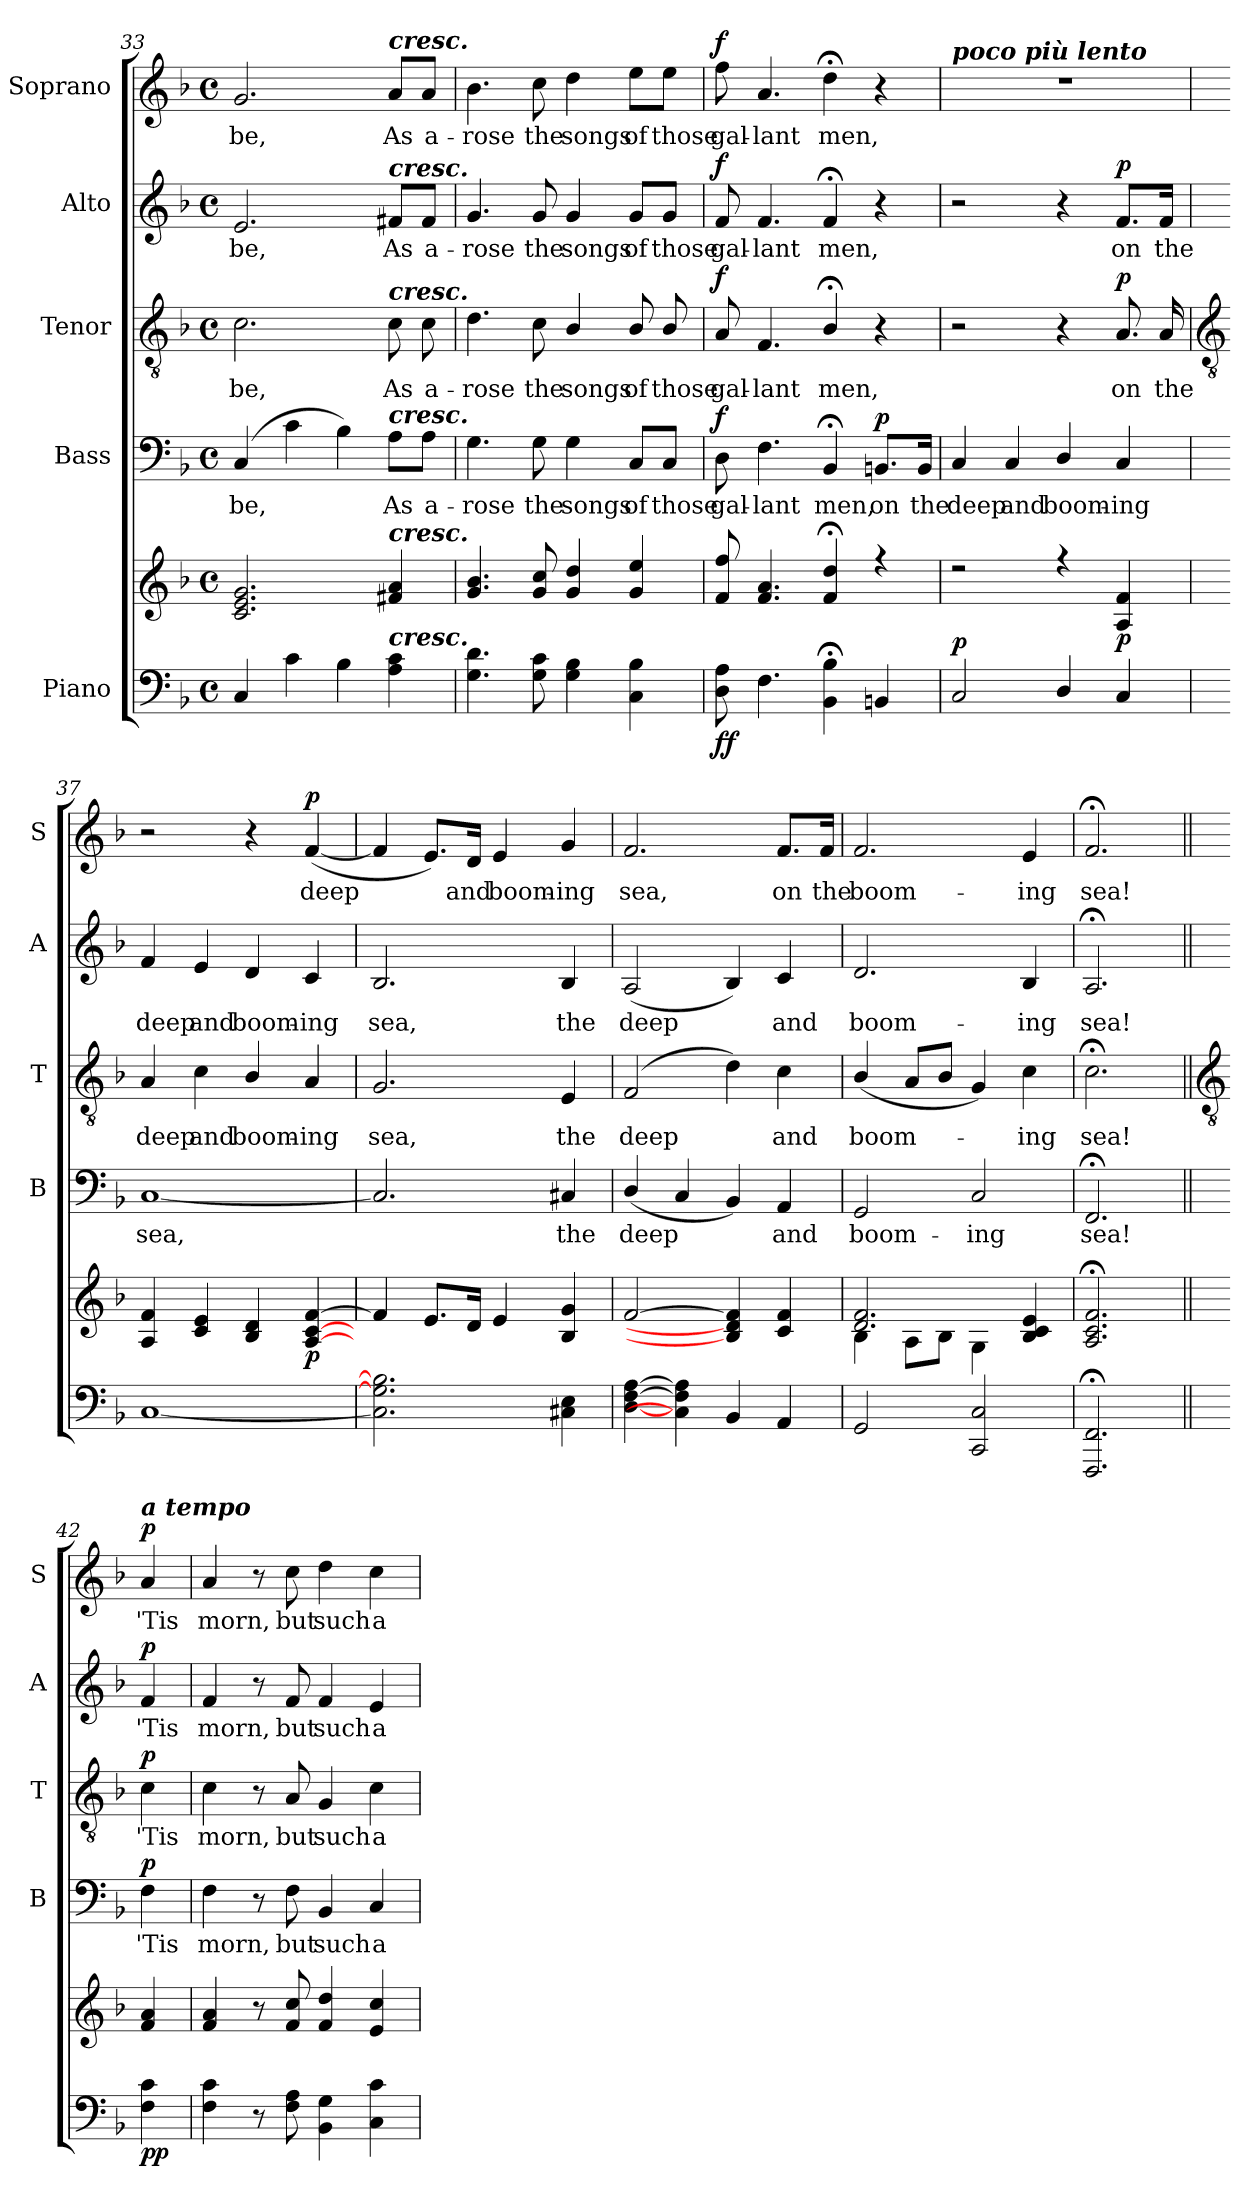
**kern	**kern	**dynam	**kern	**text	**dynam	**kern	**text	**dynam	**kern	**text	**dynam	**kern	**text	**dynam
*part5	*part5	*part5	*part4	*part4	*part4	*part3	*part3	*part3	*part2	*part2	*part2	*part1	*part1	*part1
*staff6	*staff5	*staff5/6	*staff4	*staff4	*staff4	*staff3	*staff3	*staff3	*staff2	*staff2	*staff2	*staff1	*staff1	*staff1
*I"Piano	*	*	*I"Bass	*	*	*I"Tenor	*	*	*I"Alto	*	*	*I"Soprano	*	*
*	*	*	*I'B	*	*	*I'T	*	*	*I'A	*	*	*I'S	*	*
*clefF4	*clefG2	*	*clefF4	*	*	*clefGv2	*	*	*clefG2	*	*	*clefG2	*	*
*k[b-]	*k[b-]	*	*k[b-]	*	*	*k[b-]	*	*	*k[b-]	*	*	*k[b-]	*	*
*F:	*F:	*	*F:	*	*	*F:	*	*	*F:	*	*	*F:	*	*
*M4/4	*M4/4	*	*M4/4	*	*	*M4/4	*	*	*M4/4	*	*	*M4/4	*	*
*met(c)	*met(c)	*	*met(c)	*	*	*met(c)	*	*	*met(c)	*	*	*met(c)	*	*
=33	=33	=33	=33	=33	=33	=33	=33	=33	=33	=33	=33	=33	=33	=33
*	*^	*	*	*	*	*	*	*	*	*	*	*	*	*
!	!	!	!	!	!LO:LY:b	!	!	!LO:LY:b	!	!	!LO:LY:b	!	!	!LO:LY:b	!
4C	2.c 2.e 2.g	1ryy	.	(<4C	be,	.	2.c	be,	.	2.e	be,	.	2.g	be,	.
4c	.	.	.	4c	.	.	.	.	.	.	.	.	.	.	.
4B-	.	.	.	4B-)	.	.	.	.	.	.	.	.	.	.	.
!	!	!	!	!	!	!	!	!	!	!	!	!	!LO:TX:a:Bi:t=cresc.	!	!
!	!	!	!	!	!	!	!	!	!	!LO:TX:a:Bi:t=cresc.	!	!	!	!	!
!	!	!	!	!	!	!	!LO:TX:a:Bi:t=cresc.	!	!	!	!	!	!	!	!
!	!	!	!	!LO:TX:a:Bi:t=cresc.	!	!	!	!	!	!	!	!	!	!	!
!	!LO:TX:a:Bi:t=cresc.	!	!	!	!	!	!	!	!	!	!	!	!	!	!
!LO:TX:a:Bi:t=cresc.	!	!	!	!	!	!	!	!	!	!	!	!	!	!	!
!	!	!	!	!	!LO:LY:b	!	!	!LO:LY:b	!	!	!LO:LY:b	!	!	!LO:LY:b	!
4A 4c	4f#X 4a	.	.	8A\L	As	.	8c	As	.	8f#X/L	As	.	8a/L	As	.
!	!	!	!	!	!LO:LY:b	!	!	!LO:LY:b	!	!	!LO:LY:b	!	!	!LO:LY:b	!
.	.	.	.	8A\J	a-	.	8c	a-	.	8f#/J	a-	.	8a/J	a-	.
=34	=34	=34	=34	=34	=34	=34	=34	=34	=34	=34	=34	=34	=34	=34	=34
!	!	!	!	!	!LO:LY:b	!	!	!LO:LY:b	!	!	!LO:LY:b	!	!	!LO:LY:b	!
4.G 4.d	4.g 4.b-	1ryy	.	4.G	-rose	.	4.d	-rose	.	4.g	-rose	.	4.b-	-rose	.
!	!	!	!	!	!LO:LY:b	!	!	!LO:LY:b	!	!	!LO:LY:b	!	!	!LO:LY:b	!
8G 8c	8g 8cc	.	.	8G	the	.	8c	the	.	8g	the	.	8cc	the	.
!	!	!	!	!	!LO:LY:b	!	!	!LO:LY:b	!	!	!LO:LY:b	!	!	!LO:LY:b	!
4G 4B-	4g 4dd	.	.	4G	songs	.	4B-/	songs	.	4g	songs	.	4dd	songs	.
!	!	!	!	!	!LO:LY:b	!	!	!LO:LY:b	!	!	!LO:LY:b	!	!	!LO:LY:b	!
4C 4B-	4g 4ee	.	.	8C/L	of	.	8B-/	of	.	8g/L	of	.	8ee\L	of	.
!	!	!	!	!	!LO:LY:b	!	!	!LO:LY:b	!	!	!LO:LY:b	!	!	!LO:LY:b	!
.	.	.	.	8C/J	those	.	8B-/	those	.	8g/J	those	.	8ee\J	those	.
=35	=35	=35	=35	=35	=35	=35	=35	=35	=35	=35	=35	=35	=35	=35	=35
!	!	!	!LO:DY:b=2	!	!LO:LY:b	!	!	!LO:LY:b	!	!	!LO:LY:b	!	!	!LO:LY:b	!
!	!	!	!LO:DY:n=1:b	!	!	!LO:DY:b	!	!	!LO:DY:b	!	!	!LO:DY:b	!	!	!LO:DY:b
8D 8A	8f 8ff	1ryy	f f	8D	gal-	f	8A	gal-	f	8f	gal-	f	8ff	gal-	f
!	!	!	!	!	!LO:LY:b	!	!	!LO:LY:b	!	!	!LO:LY:b	!	!	!LO:LY:b	!
4.F	4.f 4.a	.	.	4.F	-lant	.	4.F	-lant	.	4.f	-lant	.	4.a	-lant	.
!	!	!	!	!	!LO:LY:b	!	!	!LO:LY:b	!	!	!LO:LY:b	!	!	!LO:LY:b	!
4BB-;< 4B-;<	4f;< 4dd;<	.	.	4BB-;<	men,	.	4B-;</	men,	.	4f;<	men,	.	4dd;<	men,	.
!	!	!	!	!	!LO:LY:b	!LO:DY:b	!	!	!	!	!	!	!	!	!
4BBn	4r	.	.	8.BBn/L	on	p	4r	.	.	4r	.	.	4r	.	.
!	!	!	!	!	!LO:LY:b	!	!	!	!	!	!	!	!	!	!
.	.	.	.	16BB/Jk	the	.	.	.	.	.	.	.	.	.	.
=36	=36	=36	=36	=36	=36	=36	=36	=36	=36	=36	=36	=36	=36	=36	=36
!	!	!	!	!	!	!	!	!	!	!	!	!	!LO:TX:a:Bi:t=poco più lento	!	!
!	!	!	!LO:DY:a=2	!	!LO:LY:b	!	!	!	!	!	!	!	!	!	!
2C	2r	1ryy	p	4C	deep	.	2r	.	.	2r	.	.	1r	.	.
!	!	!	!	!	!LO:LY:b	!	!	!	!	!	!	!	!	!	!
.	.	.	.	4C	and	.	.	.	.	.	.	.	.	.	.
!	!	!	!	!	!LO:LY:b	!	!	!	!	!	!	!	!	!	!
4D/	4r	.	.	4D/	boom-	.	4r	.	.	4r	.	.	.	.	.
!	!	!	!LO:DY:b	!	!LO:LY:b	!	!	!LO:LY:b	!LO:DY:b	!	!LO:LY:b	!LO:DY:b	!	!	!
4C	4A 4f	.	p	4C	-ing	.	8.A	on	p	8.f/L	on	p	.	.	.
!	!	!	!	!	!	!	!	!LO:LY:b	!	!	!LO:LY:b	!	!	!	!
.	.	.	.	.	.	.	16A	the	.	16f/Jk	the	.	.	.	.
!!LO:LB:g=z
=37	=37	=37	=37	=37	=37	=37	=37	=37	=37	=37	=37	=37	=37	=37	=37
*	*	*	*	*	*	*	*clefGv2	*	*	*	*	*	*	*	*
!	!	!	!	!	!LO:LY:b	!	!	!LO:LY:b	!	!	!LO:LY:b	!	!	!	!
[1C	4A 4f	1ryy	.	[1C	sea,	.	4A	deep	.	4f	deep	.	2r	.	.
!	!	!	!	!	!	!	!	!LO:LY:b	!	!	!LO:LY:b	!	!	!	!
.	4c 4e	.	.	.	.	.	4c	and	.	4e	and	.	.	.	.
!	!	!	!	!	!	!	!	!LO:LY:b	!	!	!LO:LY:b	!	!	!	!
.	4B- 4d	.	.	.	.	.	4B-/	boom-	.	4d	boom-	.	4r	.	.
!	!	!	!LO:DY:b	!	!	!	!	!LO:LY:b	!	!	!LO:LY:b	!	!	!LO:LY:b	!LO:DY:b
.	[4A [4c [4f	.	p	.	.	.	4A	-ing	.	4c	-ing	.	(<[4f	deep	p
=38	=38	=38	=38	=38	=38	=38	=38	=38	=38	=38	=38	=38	=38	=38	=38
!	!	!	!	!	!	!	!	!LO:LY:b	!	!	!LO:LY:b	!	!	!	!
2.C] 2.G] 2.B-]	4f]	1ryy	.	2.C]	.	.	2.G	sea,	.	2.B-	sea,	.	4f]	.	.
.	8.eL	.	.	.	.	.	.	.	.	.	.	.	8.e/L)	.	.
!	!	!	!	!	!	!	!	!	!	!	!	!	!	!LO:LY:b	!
.	16dJ	.	.	.	.	.	.	.	.	.	.	.	16d/Jk	and	.
!	!	!	!	!	!	!	!	!	!	!	!	!	!	!LO:LY:b	!
.	4e	.	.	.	.	.	.	.	.	.	.	.	4e	boom-	.
!	!	!	!	!	!LO:LY:b	!	!	!LO:LY:b	!	!	!LO:LY:b	!	!	!LO:LY:b	!
4C#X 4E	4B- 4g	.	.	4C#X	the	.	4E	the	.	4B-	the	.	4g	-ing	.
=39	=39	=39	=39	=39	=39	=39	=39	=39	=39	=39	=39	=39	=39	=39	=39
!	!	!	!	!	!LO:LY:b	!	!	!LO:LY:b	!	!	!LO:LY:b	!	!	!LO:LY:b	!
[4D\ [4F\ [4A\	[2f	1ryy	.	(<4D/	deep	.	(<2F	deep	.	(<2A	deep	.	2.f	sea,	.
4C] 4F] 4A]	.	.	.	4C	.	.	.	.	.	.	.	.	.	.	.
4BB-	4B-] 4d] 4f]	.	.	4BB-)	.	.	4d)	.	.	4B-)	.	.	.	.	.
!	!	!	!	!	!LO:LY:b	!	!	!LO:LY:b	!	!	!LO:LY:b	!	!	!LO:LY:b	!
4AA	4c 4f	.	.	4AA	and	.	4c	and	.	4c	and	.	8.f/L	on	.
!	!	!	!	!	!	!	!	!	!	!	!	!	!	!LO:LY:b	!
.	.	.	.	.	.	.	.	.	.	.	.	.	16f/Jk	the	.
=40	=40	=40	=40	=40	=40	=40	=40	=40	=40	=40	=40	=40	=40	=40	=40
!	!	!	!	!	!LO:LY:b	!	!	!LO:LY:b	!	!	!LO:LY:b	!	!	!LO:LY:b	!
2GG	2.d 2.f	4B-\	.	2GG	boom-	.	(<4B-/	boom-	.	2.d	boom-	.	2.f	boom-	.
.	.	8A\L	.	.	.	.	8AL	.	.	.	.	.	.	.	.
.	.	8B-\J	.	.	.	.	8B-J	.	.	.	.	.	.	.	.
!	!	!	!	!	!LO:LY:b	!	!	!	!	!	!	!	!	!	!
2CC 2C	.	4G\	.	2C	-ing	.	4G)	.	.	.	.	.	.	.	.
!	!	!	!	!	!	!	!	!LO:LY:b	!	!	!LO:LY:b	!	!	!LO:LY:b	!
.	4B- 4c 4e	4ryy	.	.	.	.	4c	ing	.	4B-	-ing	.	4e	-ing	.
=41	=41	=41	=41	=41	=41	=41	=41	=41	=41	=41	=41	=41	=41	=41	=41
!	!	!	!	!	!LO:LY:b	!	!	!LO:LY:b	!	!	!LO:LY:b	!	!	!LO:LY:b	!
2.FFF; 2.FF;	2.A;< 2.c;< 2.f;<	2.ryy	.	2.FF;<	sea!	.	2.c;<	sea!	.	2.A;<	sea!	.	2.f;<	sea!	.
*	*v	*v	*	*	*	*	*	*	*	*	*	*	*	*	*
!!LO:LB:g=z
=42||	=42||	=42||	=42||	=42||	=42||	=42||	=42||	=42||	=42||	=42||	=42||	=42||	=42||	=42||
*	*	*	*	*	*	*clefGv2	*	*	*	*	*	*	*	*
*	*^	*	*	*	*	*	*	*	*	*	*	*	*	*
!	!	!	!	!	!	!	!	!	!	!	!	!	!LO:TX:a:Bi:t=a tempo	!	!
!	!LO:TX:a:Bi:t=a tempo	!	!	!	!	!	!	!	!	!	!	!	!	!	!
!	!	!	!LO:DY:b=2	!	!LO:LY:b	!	!	!LO:LY:b	!	!	!LO:LY:b	!	!	!LO:LY:b	!
!	!	!	!LO:DY:n=1:b	!	!	!LO:DY:b	!	!	!LO:DY:b	!	!	!LO:DY:b	!	!	!LO:DY:b
*	*v	*v	*	*	*	*	*	*	*	*	*	*	*	*	*
4F\ 4c\	4f 4a	p p	4F	'Tis	p	4c	'Tis	p	4f	'Tis	p	4a	'Tis	p
=43	=43	=43	=43	=43	=43	=43	=43	=43	=43	=43	=43	=43	=43	=43
!	!	!	!	!LO:LY:b	!	!	!LO:LY:b	!	!	!LO:LY:b	!	!	!LO:LY:b	!
4F 4c	4f 4a	.	4F	morn,	.	4c	morn,	.	4f	morn,	.	4a	morn,	.
8r	8r	.	8r	.	.	8r	.	.	8r	.	.	8r	.	.
!	!	!	!	!LO:LY:b	!	!	!LO:LY:b	!	!	!LO:LY:b	!	!	!LO:LY:b	!
8F 8A	8f 8cc	.	8F	but	.	8A	but	.	8f	but	.	8cc	but	.
!	!	!	!	!LO:LY:b	!	!	!LO:LY:b	!	!	!LO:LY:b	!	!	!LO:LY:b	!
4BB- 4G	4f 4dd	.	4BB-	such	.	4G	such	.	4f	such	.	4dd	such	.
!	!	!	!	!LO:LY:b	!	!	!LO:LY:b	!	!	!LO:LY:b	!	!	!LO:LY:b	!
4C 4c	4e 4cc	.	4C	a	.	4c	a	.	4e	a	.	4cc	a	.
=	=	=	=	=	=	=	=	=	=	=	=	=	=	=
*-	*-	*-	*-	*-	*-	*-	*-	*-	*-	*-	*-	*-	*-	*-
